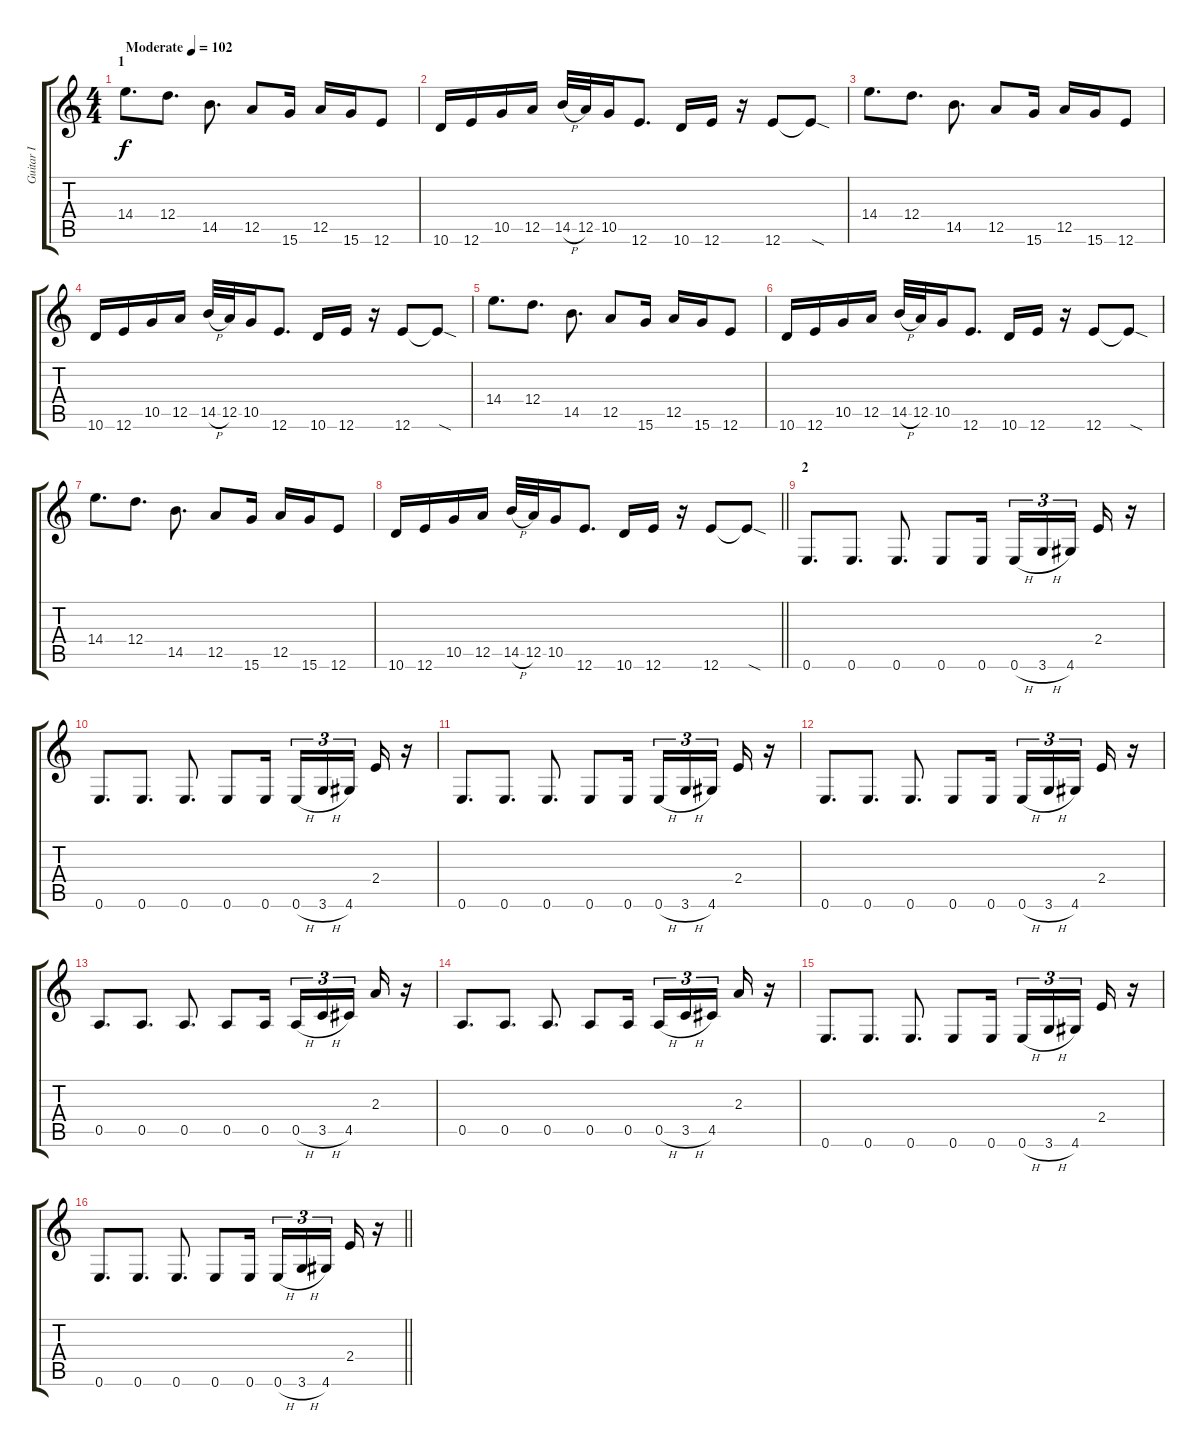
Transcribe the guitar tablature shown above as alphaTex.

\track ("Guitar I" "Guitar I") {instrument distortionguitar}
\staff {score tabs}
\tuning (E4 B3 G3 D3 A2 E2) {hide}
\ts (4 4)
\section ("" "1")
\tempo (102 "Moderate")
\clef g2
\ks c
14.4.8{d dy f instrument distortionguitar} 12.4.8{d} 14.5.8{d} 12.5.8 15.6.16 12.5.16 15.6.16 12.6.8 |
10.6.16 12.6.16 10.5.16 12.5.16 14.5{h}.32 12.5.32 10.5.16 12.6.8{d} 10.6.16 12.6.16 r.16 12.6.8 12.6{sod t}.8 |
14.4.8{d} 12.4.8{d} 14.5.8{d} 12.5.8 15.6.16 12.5.16 15.6.16 12.6.8 |
10.6.16 12.6.16 10.5.16 12.5.16 14.5{h}.32 12.5.32 10.5.16 12.6.8{d} 10.6.16 12.6.16 r.16 12.6.8 12.6{sod t}.8 |
14.4.8{d} 12.4.8{d} 14.5.8{d} 12.5.8 15.6.16 12.5.16 15.6.16 12.6.8 |
10.6.16 12.6.16 10.5.16 12.5.16 14.5{h}.32 12.5.32 10.5.16 12.6.8{d} 10.6.16 12.6.16 r.16 12.6.8 12.6{sod t}.8 |
14.4.8{d} 12.4.8{d} 14.5.8{d} 12.5.8 15.6.16 12.5.16 15.6.16 12.6.8 |
\barLineRight lightlight
10.6.16 12.6.16 10.5.16 12.5.16 14.5{h}.32 12.5.32 10.5.16 12.6.8{d} 10.6.16 12.6.16 r.16 12.6.8 12.6{sod t}.8 |
\section ("" "2")
0.6.8{d} 0.6.8{d} 0.6.8{d} 0.6.8 0.6.16 0.6{h}.16{tu (3 2)} 3.6{h}.16{tu (3 2)} 4.6.16{tu (3 2) beam splitsecondary} 2.4.16 r.16 |
0.6.8{d} 0.6.8{d} 0.6.8{d} 0.6.8 0.6.16 0.6{h}.16{tu (3 2)} 3.6{h}.16{tu (3 2)} 4.6.16{tu (3 2) beam splitsecondary} 2.4.16 r.16 |
0.6.8{d} 0.6.8{d} 0.6.8{d} 0.6.8 0.6.16 0.6{h}.16{tu (3 2)} 3.6{h}.16{tu (3 2)} 4.6.16{tu (3 2) beam splitsecondary} 2.4.16 r.16 |
0.6.8{d} 0.6.8{d} 0.6.8{d} 0.6.8 0.6.16 0.6{h}.16{tu (3 2)} 3.6{h}.16{tu (3 2)} 4.6.16{tu (3 2) beam splitsecondary} 2.4.16 r.16 |
0.5.8{d} 0.5.8{d} 0.5.8{d} 0.5.8 0.5.16 0.5{h}.16{tu (3 2)} 3.5{h}.16{tu (3 2)} 4.5.16{tu (3 2) beam splitsecondary} 2.3.16 r.16 |
0.5.8{d} 0.5.8{d} 0.5.8{d} 0.5.8 0.5.16 0.5{h}.16{tu (3 2)} 3.5{h}.16{tu (3 2)} 4.5.16{tu (3 2) beam splitsecondary} 2.3.16 r.16 |
0.6.8{d} 0.6.8{d} 0.6.8{d} 0.6.8 0.6.16 0.6{h}.16{tu (3 2)} 3.6{h}.16{tu (3 2)} 4.6.16{tu (3 2) beam splitsecondary} 2.4.16 r.16 |
\barLineRight lightlight
0.6.8{d} 0.6.8{d} 0.6.8{d} 0.6.8 0.6.16 0.6{h}.16{tu (3 2)} 3.6{h}.16{tu (3 2)} 4.6.16{tu (3 2) beam splitsecondary} 2.4.16 r.16
